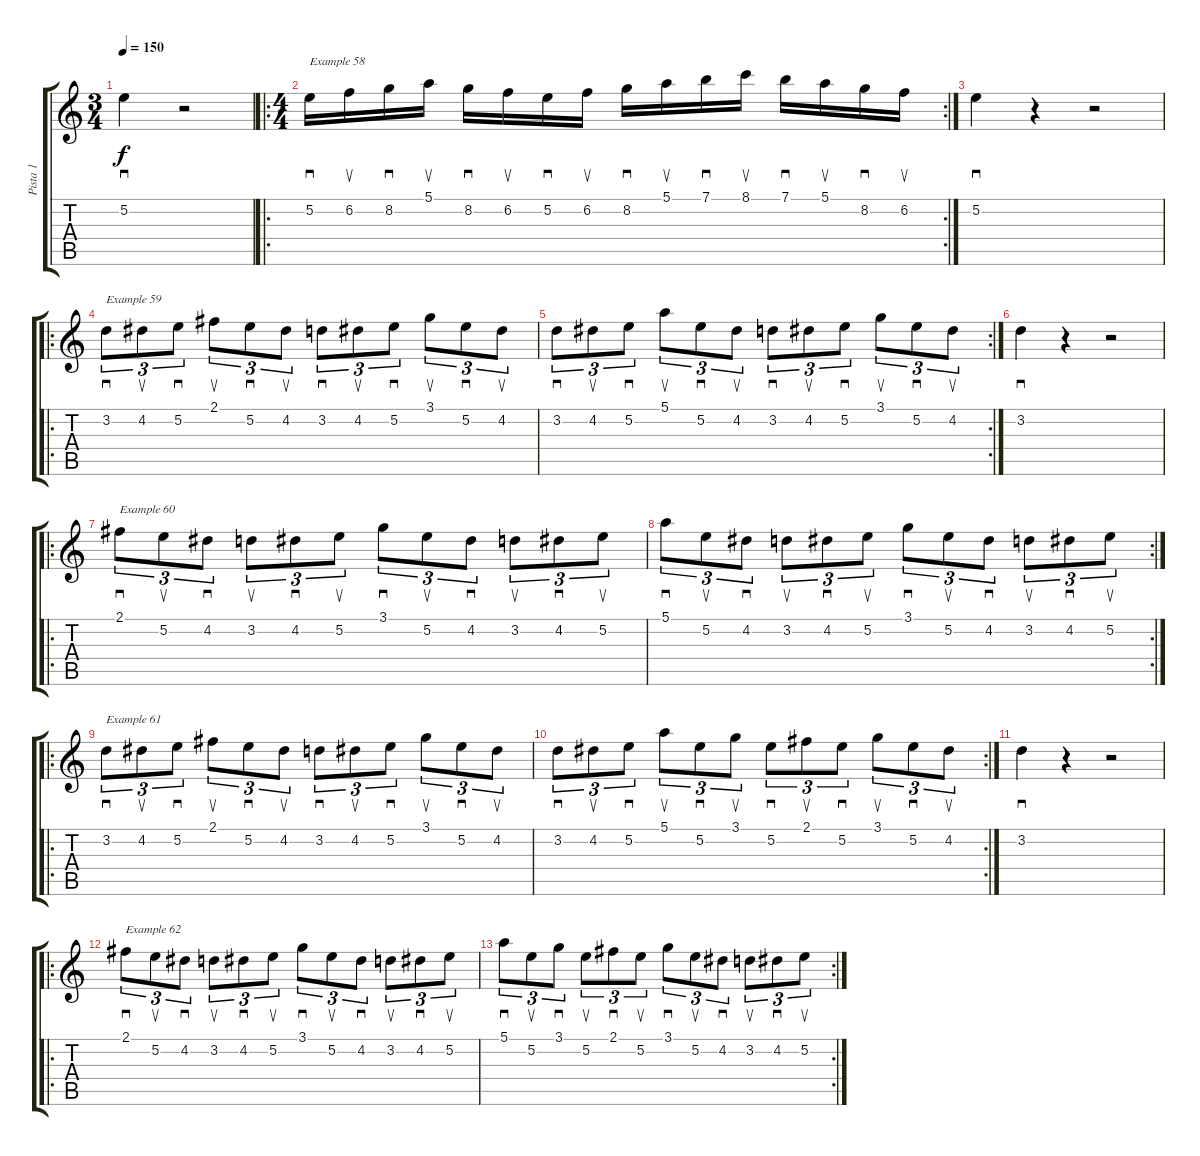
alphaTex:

\track ("Pista 1" "Pista 1") {instrument distortionguitar}
\staff {score tabs}
\tuning (E4 B3 G3 D3 A2 E2) {hide}
\ts (3 4)
\tempo 150
\clef g2
\ks c
5.2.4{sd dy f} r.2 |
\ro
\rc 2
\ts (4 4)
5.2.16{sd txt "Example 58"} 6.2.16{su} 8.2.16{sd} 5.1.16{su} 8.2.16{sd} 6.2.16{su} 5.2.16{sd} 6.2.16{su} 8.2.16{sd} 5.1.16{su} 7.1.16{sd} 8.1.16{su} 7.1.16{sd} 5.1.16{su} 8.2.16{sd} 6.2.16{su} |
5.2.4{sd} r.4 r.2 |
\ro
3.2.8{sd tu (3 2) txt "Example 59"} 4.2.8{su tu (3 2)} 5.2.8{sd tu (3 2)} 2.1.8{su tu (3 2)} 5.2.8{sd tu (3 2)} 4.2.8{su tu (3 2)} 3.2.8{sd tu (3 2)} 4.2.8{su tu (3 2)} 5.2.8{sd tu (3 2)} 3.1.8{su tu (3 2)} 5.2.8{sd tu (3 2)} 4.2.8{su tu (3 2)} |
\rc 2
3.2.8{sd tu (3 2)} 4.2.8{su tu (3 2)} 5.2.8{sd tu (3 2)} 5.1.8{su tu (3 2)} 5.2.8{sd tu (3 2)} 4.2.8{su tu (3 2)} 3.2.8{sd tu (3 2)} 4.2.8{su tu (3 2)} 5.2.8{sd tu (3 2)} 3.1.8{su tu (3 2)} 5.2.8{sd tu (3 2)} 4.2.8{su tu (3 2)} |
3.2.4{sd} r.4 r.2 |
\ro
2.1.8{sd tu (3 2) txt "Example 60"} 5.2.8{su tu (3 2)} 4.2.8{sd tu (3 2)} 3.2.8{su tu (3 2)} 4.2.8{sd tu (3 2)} 5.2.8{su tu (3 2)} 3.1.8{sd tu (3 2)} 5.2.8{su tu (3 2)} 4.2.8{sd tu (3 2)} 3.2.8{su tu (3 2)} 4.2.8{sd tu (3 2)} 5.2.8{su tu (3 2)} |
\rc 2
5.1.8{sd tu (3 2)} 5.2.8{su tu (3 2)} 4.2.8{sd tu (3 2)} 3.2.8{su tu (3 2)} 4.2.8{sd tu (3 2)} 5.2.8{su tu (3 2)} 3.1.8{sd tu (3 2)} 5.2.8{su tu (3 2)} 4.2.8{sd tu (3 2)} 3.2.8{su tu (3 2)} 4.2.8{sd tu (3 2)} 5.2.8{su tu (3 2)} |
\ro
3.2.8{sd tu (3 2) txt "Example 61"} 4.2.8{su tu (3 2)} 5.2.8{sd tu (3 2)} 2.1.8{su tu (3 2)} 5.2.8{sd tu (3 2)} 4.2.8{su tu (3 2)} 3.2.8{sd tu (3 2)} 4.2.8{su tu (3 2)} 5.2.8{sd tu (3 2)} 3.1.8{su tu (3 2)} 5.2.8{sd tu (3 2)} 4.2.8{su tu (3 2)} |
\rc 2
3.2.8{sd tu (3 2)} 4.2.8{su tu (3 2)} 5.2.8{sd tu (3 2)} 5.1.8{su tu (3 2)} 5.2.8{sd tu (3 2)} 3.1.8{su tu (3 2)} 5.2.8{sd tu (3 2)} 2.1.8{su tu (3 2)} 5.2.8{sd tu (3 2)} 3.1.8{su tu (3 2)} 5.2.8{sd tu (3 2)} 4.2.8{su tu (3 2)} |
3.2.4{sd} r.4 r.2 |
\ro
2.1.8{sd tu (3 2) txt "Example 62"} 5.2.8{su tu (3 2)} 4.2.8{sd tu (3 2)} 3.2.8{su tu (3 2)} 4.2.8{sd tu (3 2)} 5.2.8{su tu (3 2)} 3.1.8{sd tu (3 2)} 5.2.8{su tu (3 2)} 4.2.8{sd tu (3 2)} 3.2.8{su tu (3 2)} 4.2.8{sd tu (3 2)} 5.2.8{su tu (3 2)} |
\rc 2
5.1.8{sd tu (3 2)} 5.2.8{su tu (3 2)} 3.1.8{sd tu (3 2)} 5.2.8{su tu (3 2)} 2.1.8{sd tu (3 2)} 5.2.8{su tu (3 2)} 3.1.8{sd tu (3 2)} 5.2.8{su tu (3 2)} 4.2.8{sd tu (3 2)} 3.2.8{su tu (3 2)} 4.2.8{sd tu (3 2)} 5.2.8{su tu (3 2)}
